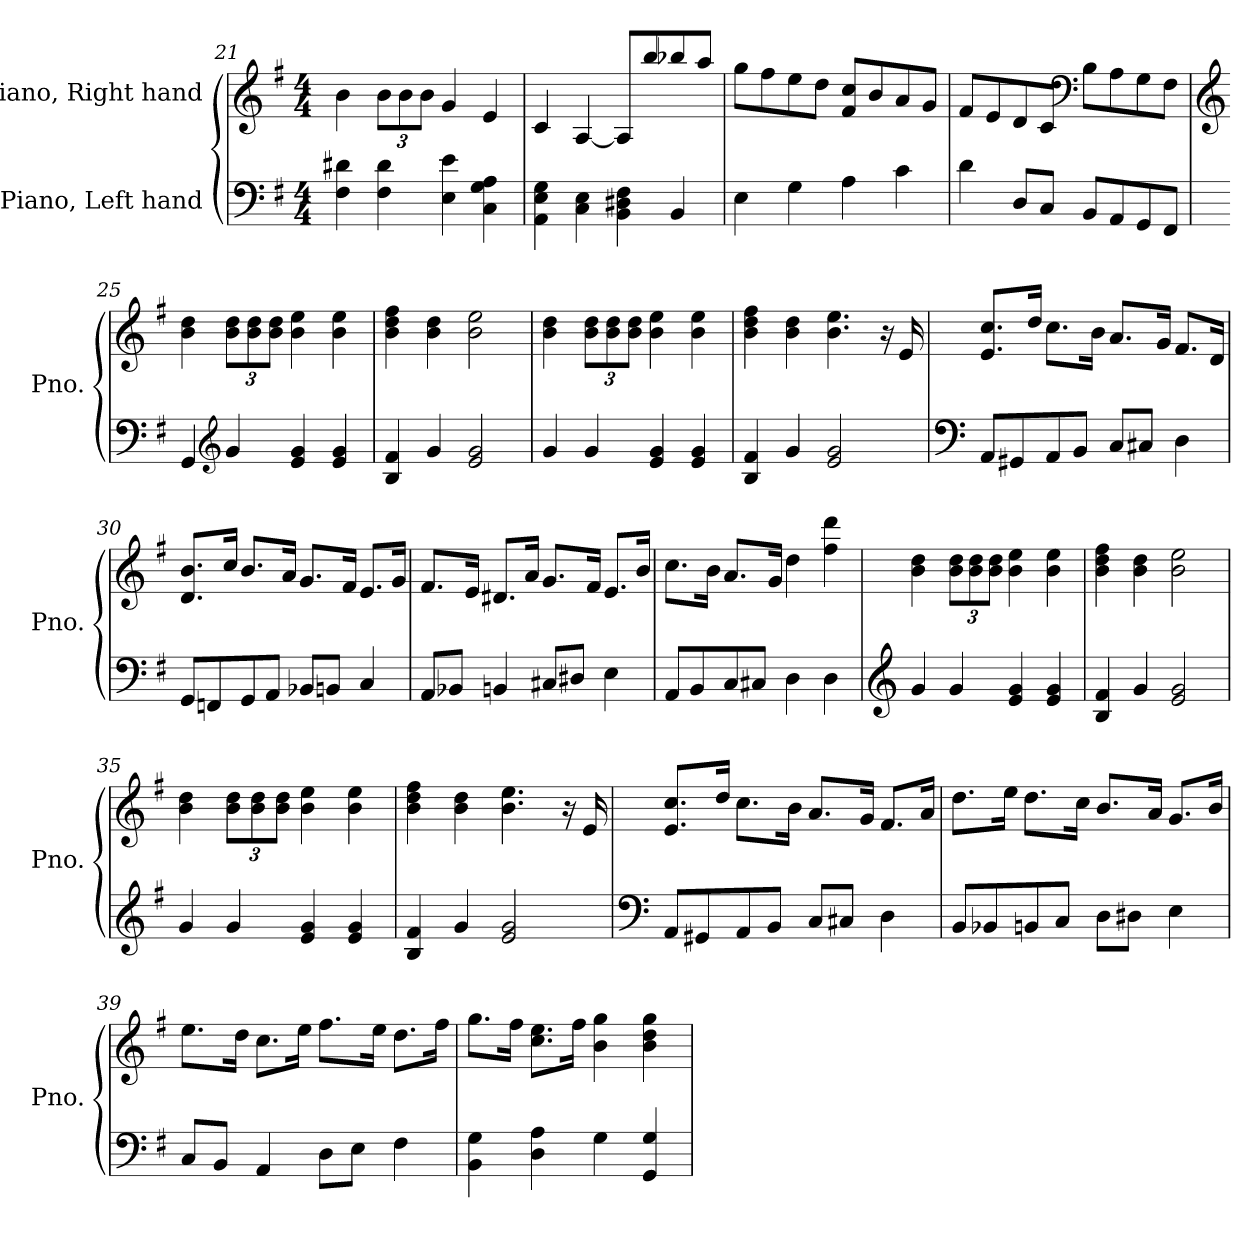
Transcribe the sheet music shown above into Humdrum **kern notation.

**kern	**kern
*part2	*part1
*staff2	*staff1
*I"Piano, Left hand	*I"Piano, Right hand
*I'Pno.	*I'Pno.
*clefF4	*clefG2
*k[f#]	*k[f#]
*M4/4	*M4/4
=21	=21
4F#\ 4d#X\	4b\
*	*Xbrackettup
4F#\ 4d#\	12b\L
.	12b\
.	12b\J
4E\ 4e\	4g/
4C\ 4G\ 4A\	4e/
!!LO:LB:g=z
=22	=22
4AA\ 4E\ 4G\	4c/
4C\ 4E\	[4A/
4BB\ 4D#X\ 4F#\	8A/L]
.	8bb/
4BB/	8bb-X/
.	8aa/J
=23	=23
4E\	8gg\L
.	8ff#\
4G\	8ee\
.	8dd\J
4A\	8f#/ 8cc/L
.	8b/
4c\	8a/
.	8g/J
=24	=24
4d\	8f#/L
.	8e/
8D/L	8d/
8C/J	8c/J
*	*clefF4
8BB/L	8B\L
8AA/	8A\
8GG/	8G\
8FF#/J	8F#\J
=25	=25
*	*clefG2
4GG/	4b\ 4dd\
*clefG2	*
4g/	12b\ 12dd\L
.	12b\ 12dd\
.	12b\ 12dd\J
4e/ 4g/	4b\ 4ee\
4e/ 4g/	4b\ 4ee\
=26	=26
4B/ 4f#/	4b\ 4dd\ 4ff#\
4g/	4b\ 4dd\
2e/ 2g/	2b\ 2ee\
!!LO:PB:g=z
=27	=27
4g/	4b\ 4dd\
4g/	12b\ 12dd\L
.	12b\ 12dd\
.	12b\ 12dd\J
4e/ 4g/	4b\ 4ee\
4e/ 4g/	4b\ 4ee\
=28	=28
4B/ 4f#/	4b\ 4dd\ 4ff#\
4g/	4b\ 4dd\
2e/ 2g/	4.b\ 4.ee\
.	16r
.	16e/
=29	=29
*clefF4	*
8AA/L	8.e/ 8.cc/L
8GG#X/	.
.	16dd/Jk
8AA/	8.cc\L
8BB/J	.
.	16b\Jk
8C/L	8.a/L
8C#X/J	.
.	16g/Jk
4D\	8.f#/L
.	16d/Jk
=30	=30
8GG/L	8.d/ 8.b/L
8FFn/	.
.	16cc/Jk
8GG/	8.b/L
8AA/J	.
.	16a/Jk
8BB-X/L	8.g/L
8BBn/J	.
.	16f#/Jk
4C/	8.e/L
.	16g/Jk
!!LO:LB:g=z
=31	=31
8AA/L	8.f#/L
8BB-X/J	.
.	16e/Jk
4BBn/	8.d#X/L
.	16a/Jk
8C#X/L	8.g/L
8D#X/J	.
.	16f#/Jk
4E\	8.e/L
.	16b/Jk
=32	=32
8AA/L	8.cc\L
8BB/	.
.	16b\Jk
8C/	8.a/L
8C#X/J	.
.	16g/Jk
4D\	4dd\
4D\	4ff#\ 4ddd\
=33	=33
*clefG2	*
4g/	4b\ 4dd\
4g/	12b\ 12dd\L
.	12b\ 12dd\
.	12b\ 12dd\J
4e/ 4g/	4b\ 4ee\
4e/ 4g/	4b\ 4ee\
=34	=34
4B/ 4f#/	4b\ 4dd\ 4ff#\
4g/	4b\ 4dd\
2e/ 2g/	2b\ 2ee\
=35	=35
4g/	4b\ 4dd\
4g/	12b\ 12dd\L
.	12b\ 12dd\
.	12b\ 12dd\J
4e/ 4g/	4b\ 4ee\
4e/ 4g/	4b\ 4ee\
!!LO:LB:g=z
=36	=36
4B/ 4f#/	4b\ 4dd\ 4ff#\
4g/	4b\ 4dd\
2e/ 2g/	4.b\ 4.ee\
.	16r
.	16e/
=37	=37
*clefF4	*
8AA/L	8.e/ 8.cc/L
8GG#X/	.
.	16dd/Jk
8AA/	8.cc\L
8BB/J	.
.	16b\Jk
8C/L	8.a/L
8C#X/J	.
.	16g/Jk
4D\	8.f#/L
.	16a/Jk
=38	=38
8BB/L	8.dd\L
8BB-X/	.
.	16ee\Jk
8BBn/	8.dd\L
8C/J	.
.	16cc\Jk
8D\L	8.b/L
8D#X\J	.
.	16a/Jk
4E\	8.g/L
.	16b/Jk
=39	=39
8C/L	8.ee\L
8BB/J	.
.	16dd\Jk
4AA/	8.cc\L
.	16ee\Jk
8D\L	8.ff#\L
8E\J	.
.	16ee\Jk
4F#\	8.dd\L
.	16ff#\Jk
!!LO:LB:g=z
=40	=40
4BB\ 4G\	8.gg\L
.	16ff#\Jk
4D\ 4A\	8.cc\ 8.ee\L
.	16ff#\Jk
4G\	4b\ 4gg\
4GG/ 4G/	4b\ 4dd\ 4gg\
=	=
*-	*-
